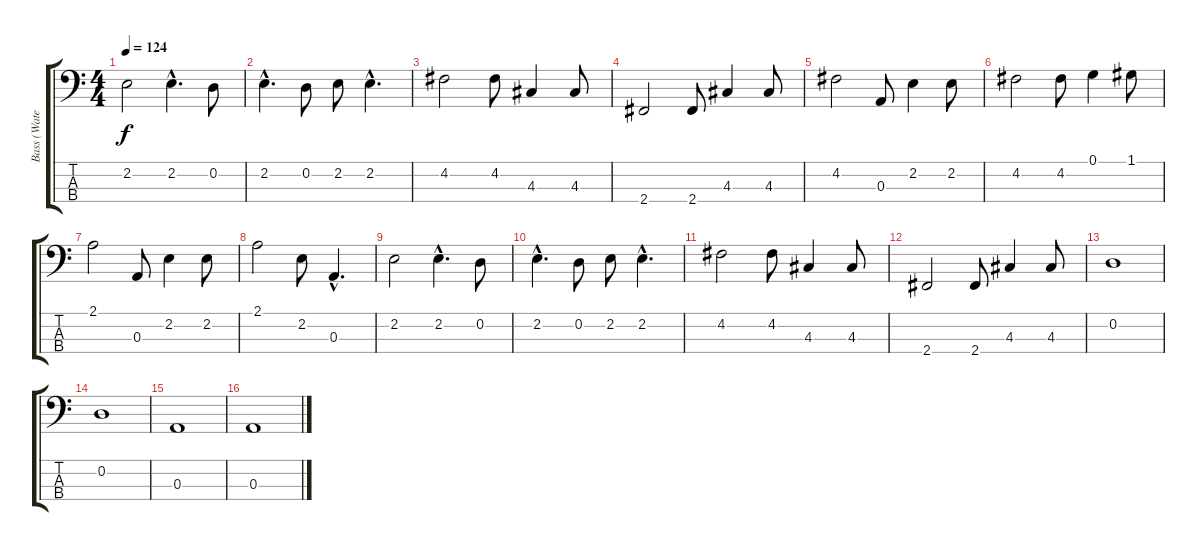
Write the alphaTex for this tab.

\track ("Bass (Waters)" "Bass (Wate") {instrument electricbassfinger}
\staff {score tabs}
\tuning (G2 D2 A1 E1) {hide}
\ts (4 4)
\tempo 124
\clef f4
\ks c
2.2.2{dy f} 2.2{hac}.4{d} 0.2.8 |
2.2{hac}.4{d} 0.2.8 2.2.8 2.2{hac}.4{d} |
4.2.2 4.2.8 4.3.4 4.3.8 |
2.4.2 2.4.8 4.3.4 4.3.8 |
4.2.2 0.3.8 2.2.4 2.2.8 |
4.2.2 4.2.8 0.1.4 1.1.8 |
2.1.2 0.3.8 2.2.4 2.2.8 |
2.1.2 2.2.8 0.3{hac}.4{d} |
2.2.2 2.2{hac}.4{d} 0.2.8 |
2.2{hac}.4{d} 0.2.8 2.2.8 2.2{hac}.4{d} |
4.2.2 4.2.8 4.3.4 4.3.8 |
2.4.2 2.4.8 4.3.4 4.3.8 |
0.2.1 |
0.2.1 |
0.3.1 |
0.3.1
